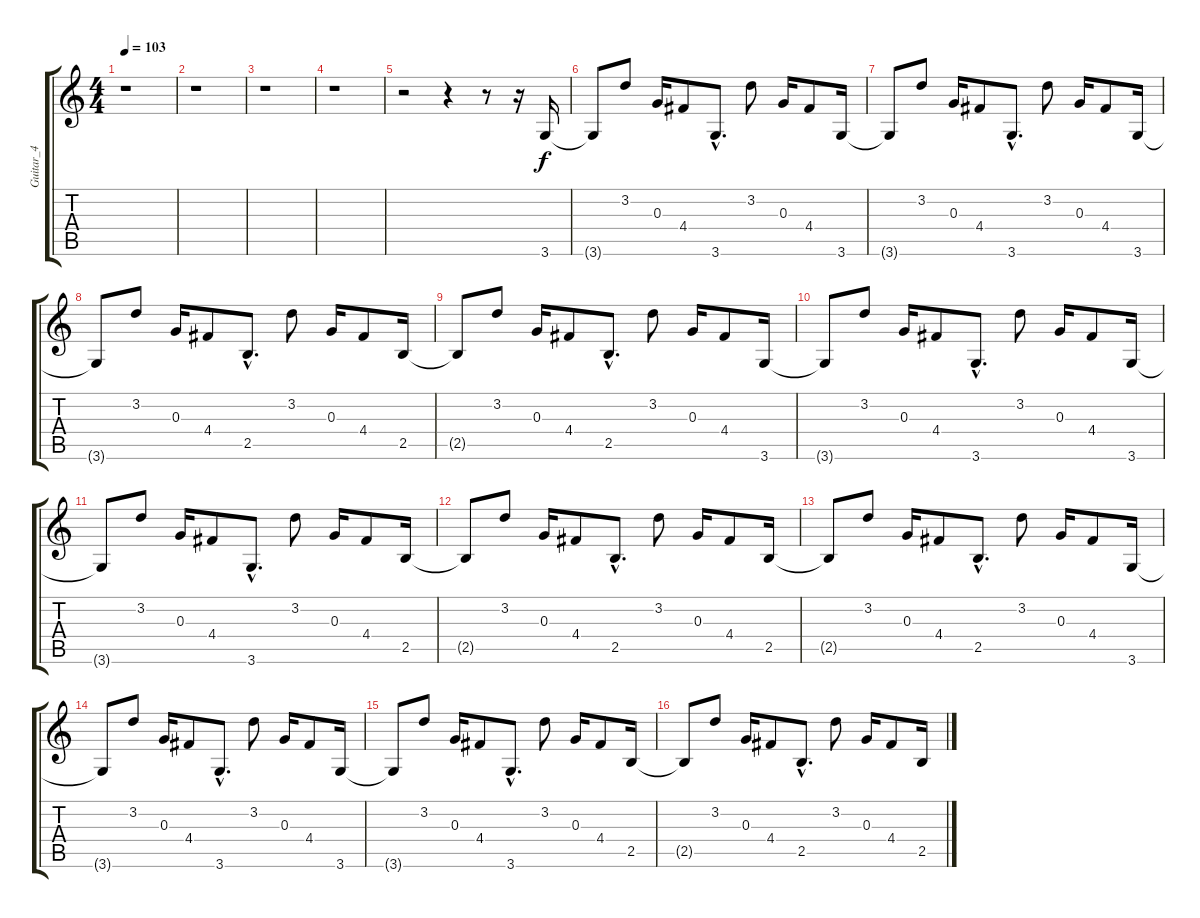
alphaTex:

\track ("Guitar_4" "Guitar_4") {instrument distortionguitar}
\staff {score tabs}
\tuning (E4 B3 G3 D3 A2 E2) {hide}
\ts (4 4)
\tempo 103
\clef g2
\ks c
r.1{dy f} |
r.1 |
r.1 |
r.1 |
r.2 r.4 r.8 r.16 3.6.16 |
3.6{t}.8 3.2.8 0.3.16 4.4.8 3.6{hac}.8{d} 3.2.8 0.3.16 4.4.8 3.6.16 |
3.6{t}.8 3.2.8 0.3.16 4.4.8 3.6{hac}.8{d} 3.2.8 0.3.16 4.4.8 3.6.16 |
3.6{t}.8 3.2.8 0.3.16 4.4.8 2.5{hac}.8{d} 3.2.8 0.3.16 4.4.8 2.5.16 |
2.5{t}.8 3.2.8 0.3.16 4.4.8 2.5{hac}.8{d} 3.2.8 0.3.16 4.4.8 3.6.16 |
3.6{t}.8 3.2.8 0.3.16 4.4.8 3.6{hac}.8{d} 3.2.8 0.3.16 4.4.8 3.6.16 |
3.6{t}.8 3.2.8 0.3.16 4.4.8 3.6{hac}.8{d} 3.2.8 0.3.16 4.4.8 2.5.16 |
2.5{t}.8 3.2.8 0.3.16 4.4.8 2.5{hac}.8{d} 3.2.8 0.3.16 4.4.8 2.5.16 |
2.5{t}.8 3.2.8 0.3.16 4.4.8 2.5{hac}.8{d} 3.2.8 0.3.16 4.4.8 3.6.16 |
3.6{t}.8 3.2.8 0.3.16 4.4.8 3.6{hac}.8{d} 3.2.8 0.3.16 4.4.8 3.6.16 |
3.6{t}.8 3.2.8 0.3.16 4.4.8 3.6{hac}.8{d} 3.2.8 0.3.16 4.4.8 2.5.16 |
2.5{t}.8 3.2.8 0.3.16 4.4.8 2.5{hac}.8{d} 3.2.8 0.3.16 4.4.8 2.5.16
